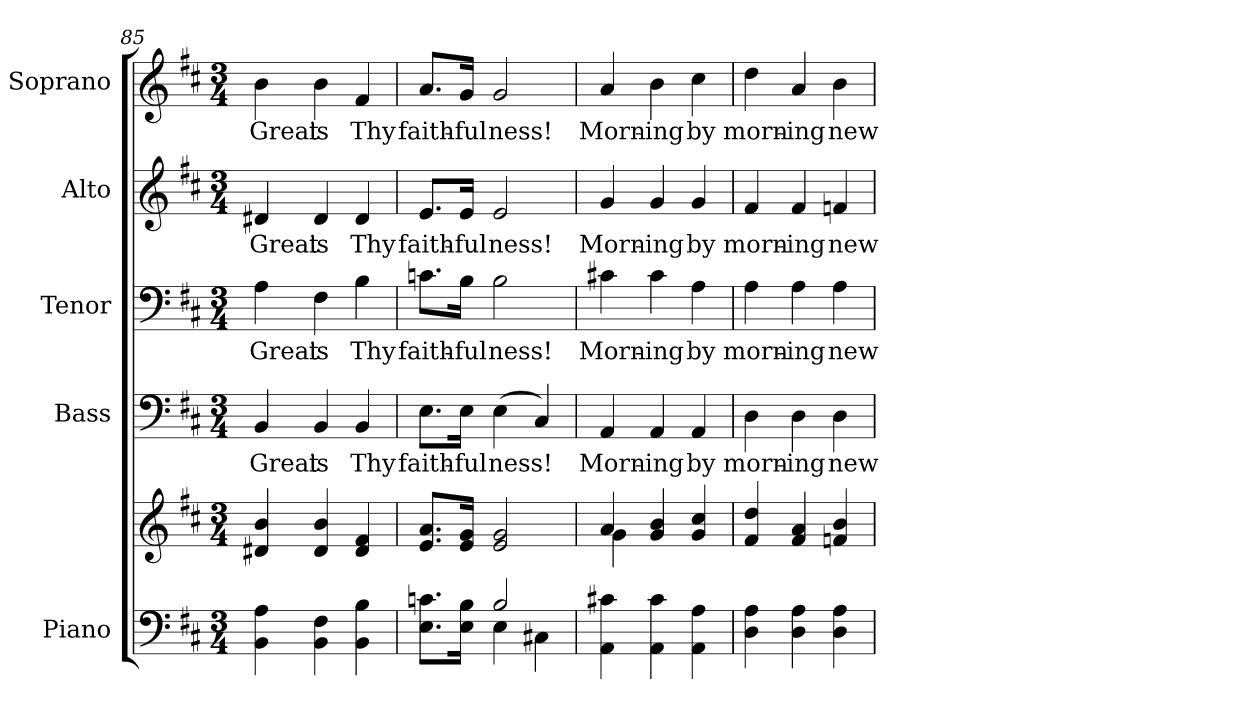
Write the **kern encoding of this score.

**kern	**kern	**kern	**text	**kern	**text	**kern	**text	**kern	**text
*part5	*part5	*part4	*part4	*part3	*part3	*part2	*part2	*part1	*part1
*staff6	*staff5	*staff4	*staff4	*staff3	*staff3	*staff2	*staff2	*staff1	*staff1
*I"Piano	*	*I"Bass	*	*I"Tenor	*	*I"Alto	*	*I"Soprano	*
*I'Pno.	*	*I'B.	*	*I'T.	*	*I'A.	*	*I'S.	*
*clefF4	*clefG2	*clefF4	*	*clefF4	*	*clefG2	*	*clefG2	*
*k[f#c#]	*k[f#c#]	*k[f#c#]	*	*k[f#c#]	*	*k[f#c#]	*	*k[f#c#]	*
*D:	*D:	*D:	*	*D:	*	*D:	*	*D:	*
*M3/4	*M3/4	*M3/4	*	*M3/4	*	*M3/4	*	*M3/4	*
=85	=85	=85	=85	=85	=85	=85	=85	=85	=85
!	!	!	!LO:LY:b:color=#000000	!	!	!	!	!	!
!	!	!	!	!	!LO:LY:b:color=#000000	!	!	!	!
!	!	!	!	!	!	!	!LO:LY:b:color=#000000	!	!
!	!	!	!	!	!	!	!	!	!LO:LY:b:color=#000000
4BBi\ 4Ai	4d#Xi/ 4bi	4BBi/	Great	4Ai\	Great	4d#Xi/	Great	4bi\	Great
!	!	!	!LO:LY:b:color=#000000	!	!	!	!	!	!
!	!	!	!	!	!LO:LY:b:color=#000000	!	!	!	!
!	!	!	!	!	!	!	!LO:LY:b:color=#000000	!	!
!	!	!	!	!	!	!	!	!	!LO:LY:b:color=#000000
4BBi\ 4F#i	4d#i/ 4bi	4BBi/	is	4F#i\	is	4d#i/	is	4bi\	is
!	!	!	!LO:LY:b:color=#000000	!	!	!	!	!	!
!	!	!	!	!	!LO:LY:b:color=#000000	!	!	!	!
!	!	!	!	!	!	!	!LO:LY:b:color=#000000	!	!
!	!	!	!	!	!	!	!	!	!LO:LY:b:color=#000000
4BBi\ 4Bi	4d#i/ 4f#i	4BBi/	Thy	4Bi\	Thy	4d#i/	Thy	4f#i/	Thy
=86	=86	=86	=86	=86	=86	=86	=86	=86	=86
*^	*	*	*	*	*	*	*	*	*
!	!	!	!	!LO:LY:b:color=#000000	!	!	!	!	!	!
!	!	!	!	!	!	!LO:LY:b:color=#000000	!	!	!	!
!	!	!	!	!	!	!	!	!LO:LY:b:color=#000000	!	!
!	!	!	!	!	!	!	!	!	!	!LO:LY:b:color=#000000
8.Ei\ 8.cni\L	4ryy	8.ei/ 8.ai/L	8.Ei\L	faith-	8.cni\L	faith-	8.ei/L	faith-	8.ai/L	faith-
!	!	!	!	!LO:LY:b:color=#000000	!	!	!	!	!	!
!	!	!	!	!	!	!LO:LY:b:color=#000000	!	!	!	!
!	!	!	!	!	!	!	!	!LO:LY:b:color=#000000	!	!
!	!	!	!	!	!	!	!	!	!	!LO:LY:b:color=#000000
16Ei\ 16Bi\Jk	.	16ei/ 16gi/Jk	16Ei\Jk	-ful	16Bi\Jk	-ful	16ei/Jk	-ful	16gi/Jk	-ful
!	!	!	!	!LO:LY:b:color=#000000	!	!	!	!	!	!
!	!	!	!	!	!	!LO:LY:b:color=#000000	!	!	!	!
!	!	!	!	!	!	!	!	!LO:LY:b:color=#000000	!	!
!	!	!	!	!	!	!	!	!	!	!LO:LY:b:color=#000000
2Bi/	4Ei\	2ei/ 2gi	(4Ei\	ness!	2Bi\	ness!	2ei/	ness!	2gi/	ness!
.	4C#Xi\	.	4C#i/)	.	.	.	.	.	.	.
*v	*v	*	*	*	*	*	*	*	*	*
!!LO:PB:g=z
=87	=87	=87	=87	=87	=87	=87	=87	=87	=87
*	*^	*	*	*	*	*	*	*	*
*^	*	*	*	*	*	*	*	*	*	*
!	!	!	!	!	!LO:LY:b:color=#000000	!	!	!	!	!	!
*v	*v	*	*	*	*	*	*	*	*	*	*
*^	*	*	*	*	*	*	*	*	*	*
!	!	!	!	!	!	!	!LO:LY:b:color=#000000	!	!	!	!
*v	*v	*	*	*	*	*	*	*	*	*	*
*^	*	*	*	*	*	*	*	*	*	*
!	!	!	!	!	!	!	!	!	!LO:LY:b:color=#000000	!	!
*v	*v	*	*	*	*	*	*	*	*	*	*
*^	*	*	*	*	*	*	*	*	*	*
!	!	!	!	!	!	!	!	!	!	!	!LO:LY:b:color=#000000
*v	*v	*	*	*	*	*	*	*	*	*	*
4AAi\ 4c#Xi	4ai/	4gi\	4AAi/	Morn-	4c#Xi\	Morn-	4gi/	Morn-	4ai/	Morn-
!	!	!	!	!LO:LY:b:color=#000000	!	!	!	!	!	!
!	!	!	!	!	!	!LO:LY:b:color=#000000	!	!	!	!
!	!	!	!	!	!	!	!	!LO:LY:b:color=#000000	!	!
!	!	!	!	!	!	!	!	!	!	!LO:LY:b:color=#000000
4AAi\ 4c#i	4gi/ 4bi	4ryy	4AAi/	-ing	4c#i\	-ing	4gi/	-ing	4bi\	-ing
!	!	!	!	!LO:LY:b:color=#000000	!	!	!	!	!	!
!	!	!	!	!	!	!LO:LY:b:color=#000000	!	!	!	!
!	!	!	!	!	!	!	!	!LO:LY:b:color=#000000	!	!
!	!	!	!	!	!	!	!	!	!	!LO:LY:b:color=#000000
4AAi\ 4Ai	4gi/ 4cc#i	4ryy	4AAi/	by	4Ai\	by	4gi/	by	4cc#i\	by
*	*v	*v	*	*	*	*	*	*	*	*
=88	=88	=88	=88	=88	=88	=88	=88	=88	=88
*	*^	*	*	*	*	*	*	*	*
!	!	!	!	!LO:LY:b:color=#000000	!	!	!	!	!	!
*	*v	*v	*	*	*	*	*	*	*	*
*	*^	*	*	*	*	*	*	*	*
!	!	!	!	!	!	!LO:LY:b:color=#000000	!	!	!	!
*	*v	*v	*	*	*	*	*	*	*	*
*	*^	*	*	*	*	*	*	*	*
!	!	!	!	!	!	!	!	!LO:LY:b:color=#000000	!	!
*	*v	*v	*	*	*	*	*	*	*	*
*	*^	*	*	*	*	*	*	*	*
!	!	!	!	!	!	!	!	!	!	!LO:LY:b:color=#000000
*	*v	*v	*	*	*	*	*	*	*	*
4Di\ 4Ai	4f#i/ 4ddi	4Di\	morn-	4Ai\	morn-	4f#i/	morn-	4ddi\	morn-
!	!	!	!LO:LY:b:color=#000000	!	!	!	!	!	!
!	!	!	!	!	!LO:LY:b:color=#000000	!	!	!	!
!	!	!	!	!	!	!	!LO:LY:b:color=#000000	!	!
!	!	!	!	!	!	!	!	!	!LO:LY:b:color=#000000
4Di\ 4Ai	4f#i/ 4ai	4Di\	-ing	4Ai\	-ing	4f#i/	-ing	4ai/	-ing
!	!	!	!LO:LY:b:color=#000000	!	!	!	!	!	!
!	!	!	!	!	!LO:LY:b:color=#000000	!	!	!	!
!	!	!	!	!	!	!	!LO:LY:b:color=#000000	!	!
!	!	!	!	!	!	!	!	!	!LO:LY:b:color=#000000
4Di\ 4Ai	4fni/ 4bi	4Di\	new	4Ai\	new	4fni/	new	4bi\	new
=	=	=	=	=	=	=	=	=	=
*-	*-	*-	*-	*-	*-	*-	*-	*-	*-
